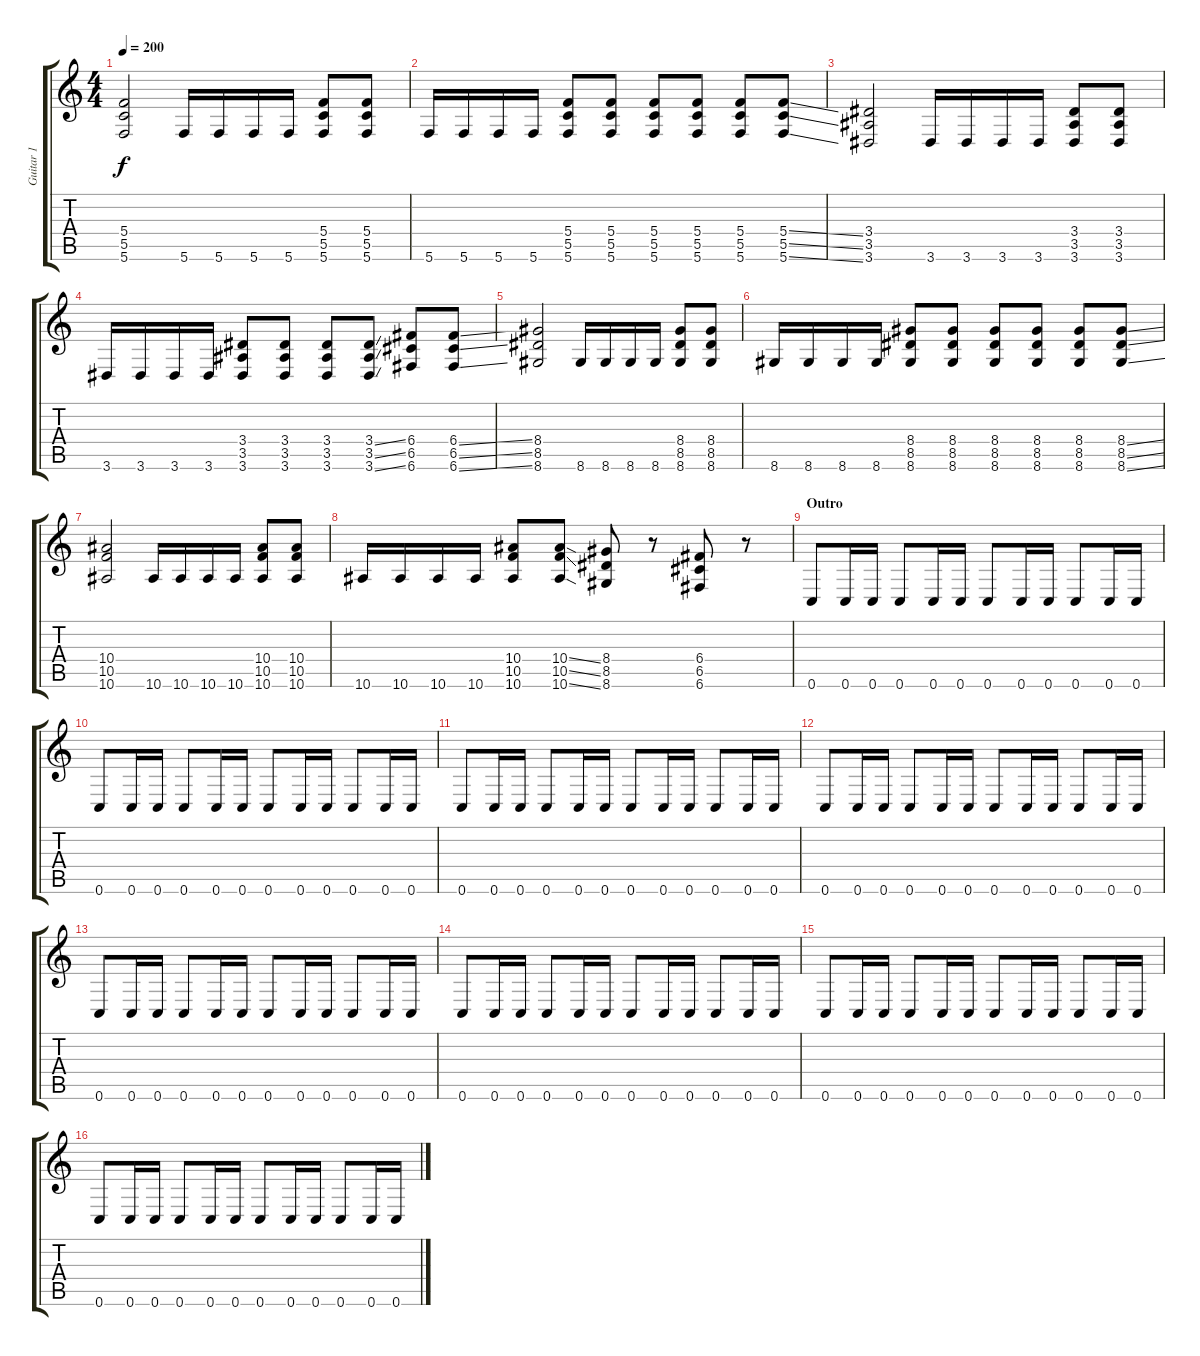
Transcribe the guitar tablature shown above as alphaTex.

\track ("Guitar 1" "Guitar 1") {instrument overdrivenguitar}
\staff {score tabs}
\tuning (D4 A3 F3 C3 G2 C2) {hide}
\ts (4 4)
\tempo 200
\clef g2
\ks c
(5.4 5.5 5.6).2{dy f} 5.6.16 5.6.16 5.6.16 5.6.16 (5.4 5.5 5.6).8 (5.4 5.5 5.6).8 |
5.6.16 5.6.16 5.6.16 5.6.16 (5.4 5.5 5.6).8 (5.4 5.5 5.6).8 (5.4 5.5 5.6).8 (5.4 5.5 5.6).8 (5.4 5.5 5.6).8 (5.4{ss} 5.5{ss} 5.6{ss}).8 |
(3.4 3.5 3.6).2 3.6.16 3.6.16 3.6.16 3.6.16 (3.4 3.5 3.6).8 (3.4 3.5 3.6).8 |
3.6.16 3.6.16 3.6.16 3.6.16 (3.4 3.5 3.6).8 (3.4 3.5 3.6).8 (3.4 3.5 3.6).8 (3.4{ss} 3.5{ss} 3.6{ss}).8 (6.4 6.5 6.6).8 (6.4{ss} 6.5{ss} 6.6{ss}).8 |
(8.4 8.5 8.6).2 8.6.16 8.6.16 8.6.16 8.6.16 (8.4 8.5 8.6).8 (8.4 8.5 8.6).8 |
8.6.16 8.6.16 8.6.16 8.6.16 (8.4 8.5 8.6).8 (8.4 8.5 8.6).8 (8.4 8.5 8.6).8 (8.4 8.5 8.6).8 (8.4 8.5 8.6).8 (8.4{ss} 8.5{ss} 8.6{ss}).8 |
(10.4 10.5 10.6).2 10.6.16 10.6.16 10.6.16 10.6.16 (10.4 10.5 10.6).8 (10.4 10.5 10.6).8 |
10.6.16 10.6.16 10.6.16 10.6.16 (10.4 10.5 10.6).8 (10.4{ss} 10.5{ss} 10.6{ss}).8 (8.4 8.5 8.6).8 r.8 (6.4 6.5 6.6).8 r.8 |
\section ("" "Outro")
0.6.8 0.6.16 0.6.16 0.6.8 0.6.16 0.6.16 0.6.8 0.6.16 0.6.16 0.6.8 0.6.16 0.6.16 |
0.6.8 0.6.16 0.6.16 0.6.8 0.6.16 0.6.16 0.6.8 0.6.16 0.6.16 0.6.8 0.6.16 0.6.16 |
0.6.8 0.6.16 0.6.16 0.6.8 0.6.16 0.6.16 0.6.8 0.6.16 0.6.16 0.6.8 0.6.16 0.6.16 |
0.6.8 0.6.16 0.6.16 0.6.8 0.6.16 0.6.16 0.6.8 0.6.16 0.6.16 0.6.8 0.6.16 0.6.16 |
0.6.8 0.6.16 0.6.16 0.6.8 0.6.16 0.6.16 0.6.8 0.6.16 0.6.16 0.6.8 0.6.16 0.6.16 |
0.6.8 0.6.16 0.6.16 0.6.8 0.6.16 0.6.16 0.6.8 0.6.16 0.6.16 0.6.8 0.6.16 0.6.16 |
0.6.8 0.6.16 0.6.16 0.6.8 0.6.16 0.6.16 0.6.8 0.6.16 0.6.16 0.6.8 0.6.16 0.6.16 |
0.6.8 0.6.16 0.6.16 0.6.8 0.6.16 0.6.16 0.6.8 0.6.16 0.6.16 0.6.8 0.6.16 0.6.16
